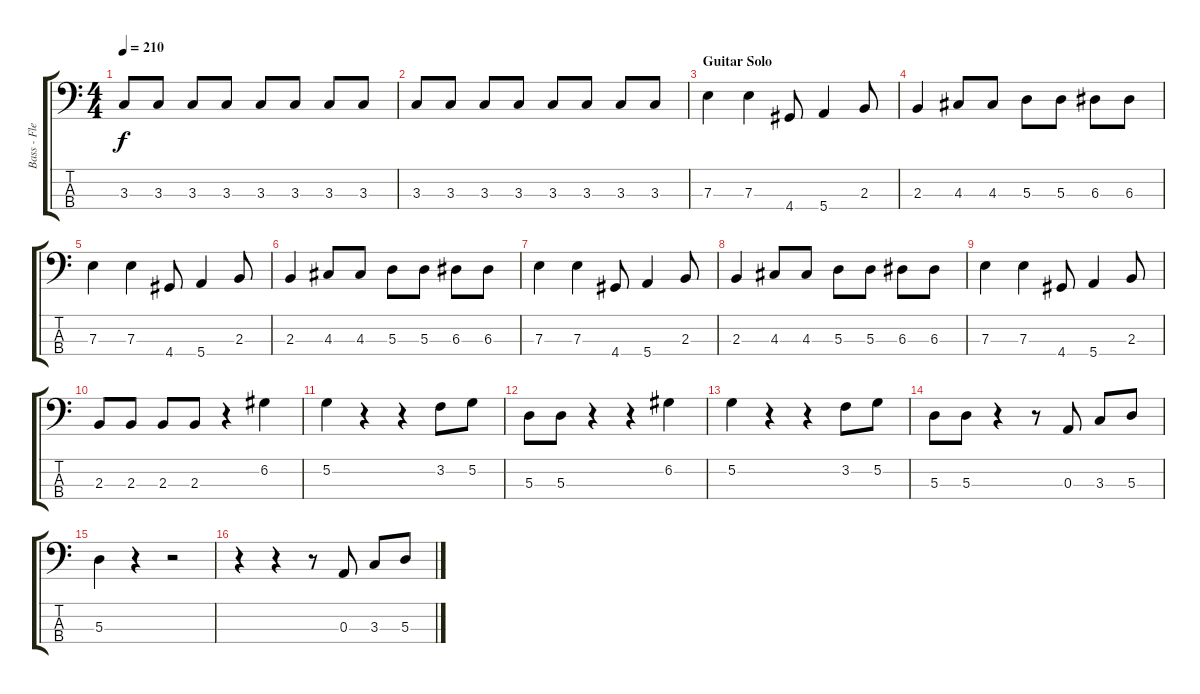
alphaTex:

\track ("Bass - Flea" "Bass - Fle") {instrument electricbassfinger}
\staff {score tabs}
\tuning (G2 D2 A1 E1) {hide}
\ts (4 4)
\tempo 210
\clef f4
\ks c
3.3.8{dy f} 3.3.8 3.3.8 3.3.8 3.3.8 3.3.8 3.3.8 3.3.8 |
3.3.8 3.3.8 3.3.8 3.3.8 3.3.8 3.3.8 3.3.8 3.3.8 |
\section ("" "Guitar Solo")
7.3.4 7.3.4 4.4.8 5.4.4 2.3.8 |
2.3.4 4.3.8 4.3.8 5.3.8 5.3.8 6.3.8 6.3.8 |
7.3.4 7.3.4 4.4.8 5.4.4 2.3.8 |
2.3.4 4.3.8 4.3.8 5.3.8 5.3.8 6.3.8 6.3.8 |
7.3.4 7.3.4 4.4.8 5.4.4 2.3.8 |
2.3.4 4.3.8 4.3.8 5.3.8 5.3.8 6.3.8 6.3.8 |
7.3.4 7.3.4 4.4.8 5.4.4 2.3.8 |
2.3.8 2.3.8 2.3.8 2.3.8 r.4 6.2.4 |
5.2.4 r.4 r.4 3.2.8 5.2.8 |
5.3.8 5.3.8 r.4 r.4 6.2.4 |
5.2.4 r.4 r.4 3.2.8 5.2.8 |
5.3.8 5.3.8 r.4 r.8 0.3.8 3.3.8 5.3.8 |
5.3.4 r.4 r.2 |
r.4 r.4 r.8 0.3.8 3.3.8 5.3.8
